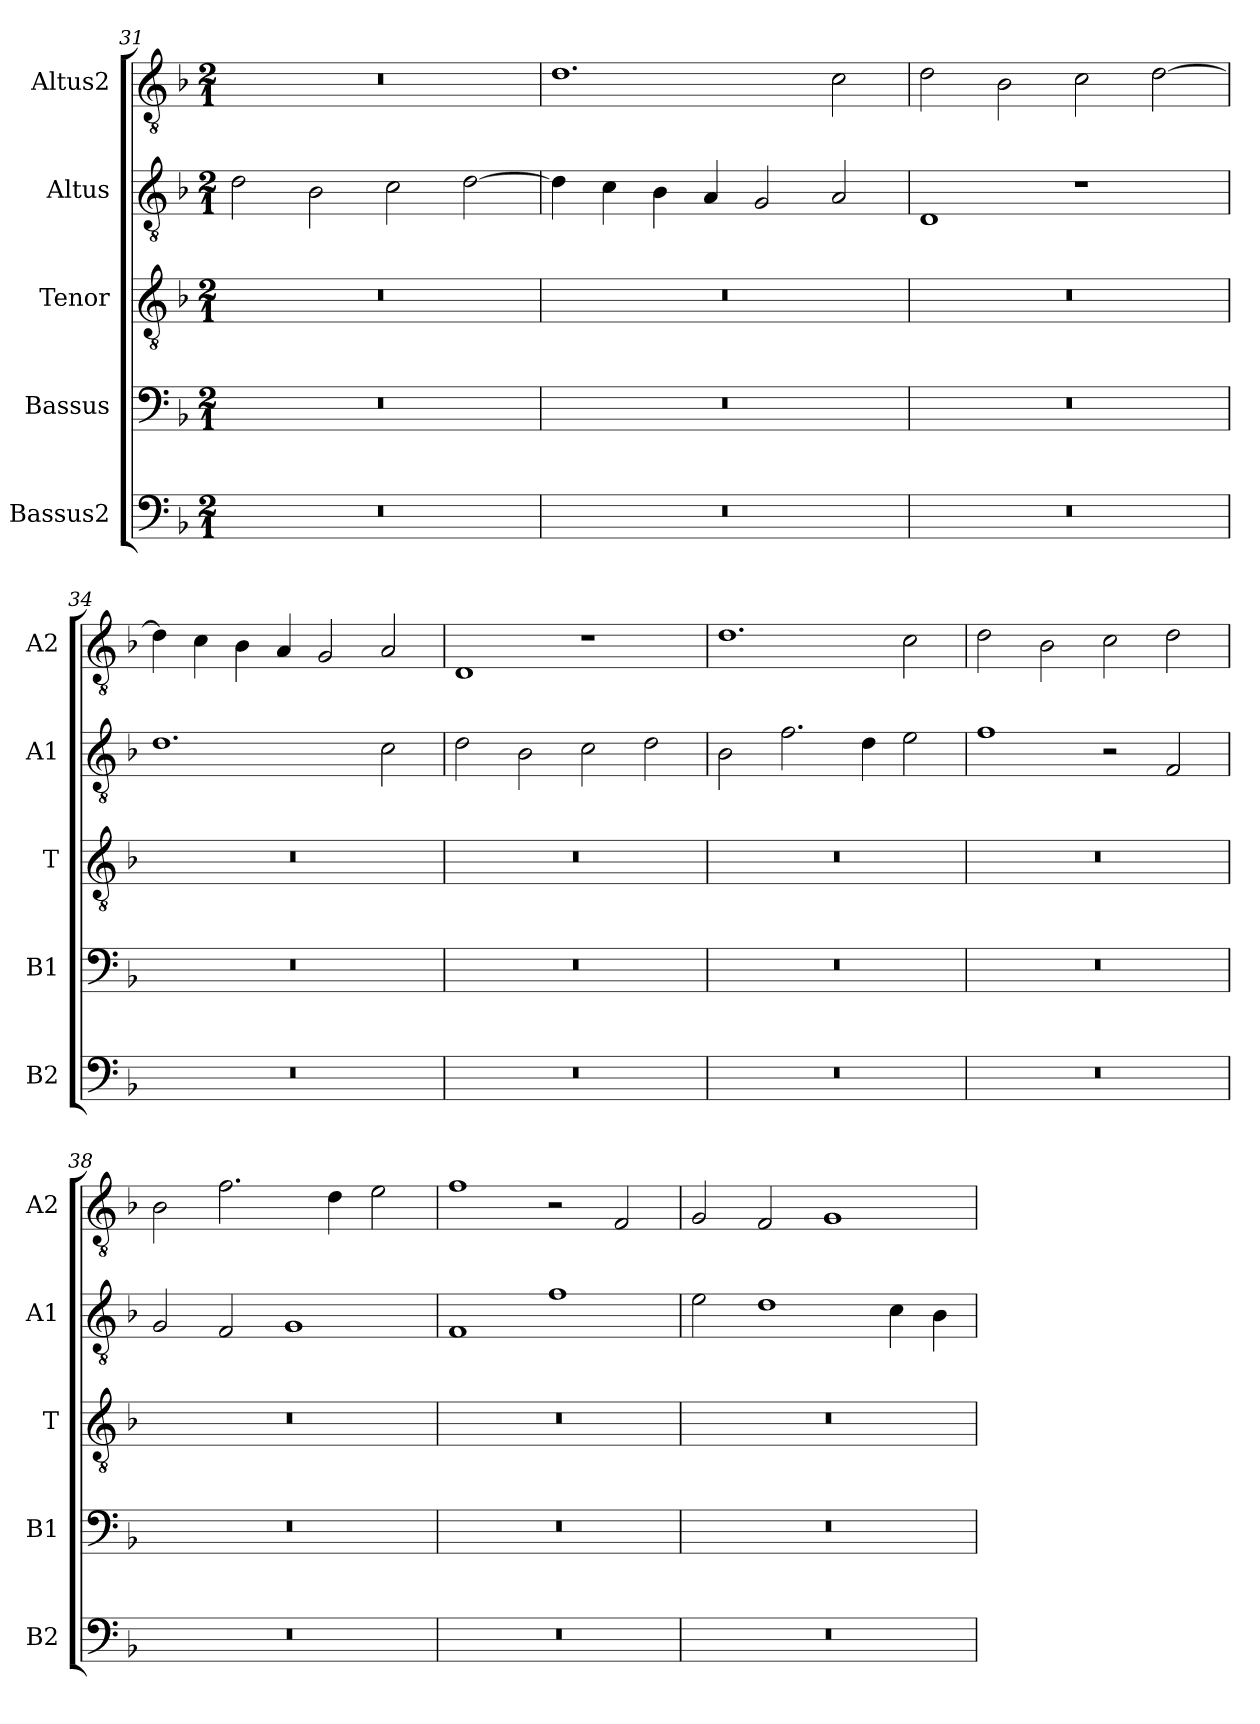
**kern	**kern	**kern	**kern	**kern
*part5	*part4	*part3	*part2	*part1
*staff5	*staff4	*staff3	*staff2	*staff1
*I"Bassus2	*I"Bassus	*I"Tenor	*I"Altus	*I"Altus2
*I'B2	*I'B1	*I'T	*I'A1	*I'A2
*clefF4	*clefF4	*clefGv2	*clefGv2	*clefGv2
*k[b-]	*k[b-]	*k[b-]	*k[b-]	*k[b-]
*M2/1	*M2/1	*M2/1	*M2/1	*M2/1
=31	=31	=31	=31	=31
0r	0r	0r	2d\	0r
.	.	.	2B-\	.
.	.	.	2c\	.
.	.	.	[2d\	.
=32	=32	=32	=32	=32
0r	0r	0r	4d\]	1.d
.	.	.	4c\	.
.	.	.	4B-\	.
.	.	.	4A/	.
.	.	.	2G/	.
.	.	.	2A/	2c\
=33	=33	=33	=33	=33
0r	0r	0r	1D	2d\
.	.	.	.	2B-\
.	.	.	1r	2c\
.	.	.	.	[2d\
=34	=34	=34	=34	=34
0r	0r	0r	1.d	4d\]
.	.	.	.	4c\
.	.	.	.	4B-\
.	.	.	.	4A/
.	.	.	.	2G/
.	.	.	2c\	2A/
=35	=35	=35	=35	=35
0r	0r	0r	2d\	1D
.	.	.	2B-\	.
.	.	.	2c\	1r
.	.	.	2d\	.
=36	=36	=36	=36	=36
0r	0r	0r	2B-\	1.d
.	.	.	2.f\	.
.	.	.	4d\	.
.	.	.	2e\	2c\
=37	=37	=37	=37	=37
0r	0r	0r	1f	2d\
.	.	.	.	2B-\
.	.	.	2r	2c\
.	.	.	2F/	2d\
=38	=38	=38	=38	=38
0r	0r	0r	2G/	2B-\
.	.	.	2F/	2.f\
.	.	.	1G	.
.	.	.	.	4d\
.	.	.	.	2e\
=39	=39	=39	=39	=39
0r	0r	0r	1F	1f
.	.	.	1f	2r
.	.	.	.	2F/
=40	=40	=40	=40	=40
0r	0r	0r	2e\	2G/
.	.	.	1d	2F/
.	.	.	.	1G
.	.	.	4c\	.
.	.	.	4B-\	.
=	=	=	=	=
*-	*-	*-	*-	*-
